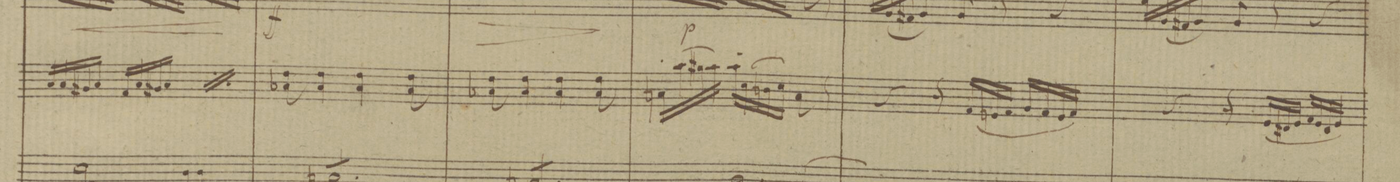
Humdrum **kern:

**kern	**dynam
*I"Violini	*
*clefG2	*
*k[b-]	*
*M3/4	*
16a/LL	.
16a/	.
16g#X/	.
16a/JJ	.
16f/LL	.
16a/	.
16g#X/	.
16a/JJ	.
*rep	*
16f/LL	.
16a/	.
16g#X/	.
16a/JJ	.
*Xrep	*
=63	=63
8dd 8a-X\	ff
4dd 4a-\	.
4dd 4a-\	.
8dd 8a-\	.
=64	=64
8dd 8a-X\	.
4dd 4a-\	.
4dd 4a-\	.
8dd 8a-\	.
=65	=65
16an'\LL	p
(16aa\	.
16gg#X\	.
16aa\JJ)	.
16aa'\LL	.
(16cc\	.
16bn\	.
16cc\JJ)	.
8a\	.
8r	.
=66	=66
4r	.
16r	.
(16f/LL	.
16en/	.
16f/JJ	.
16g/LL	.
16f/	.
16e/	.
16f/JJ)	.
=67	=67
4r	.
16r	.
(16e/LL	.
16d#X/	.
16e/JJ	.
16f/LL	.
16e/	.
16d#/	.
16e/JJ)	.
=68	=68
*-	*-
